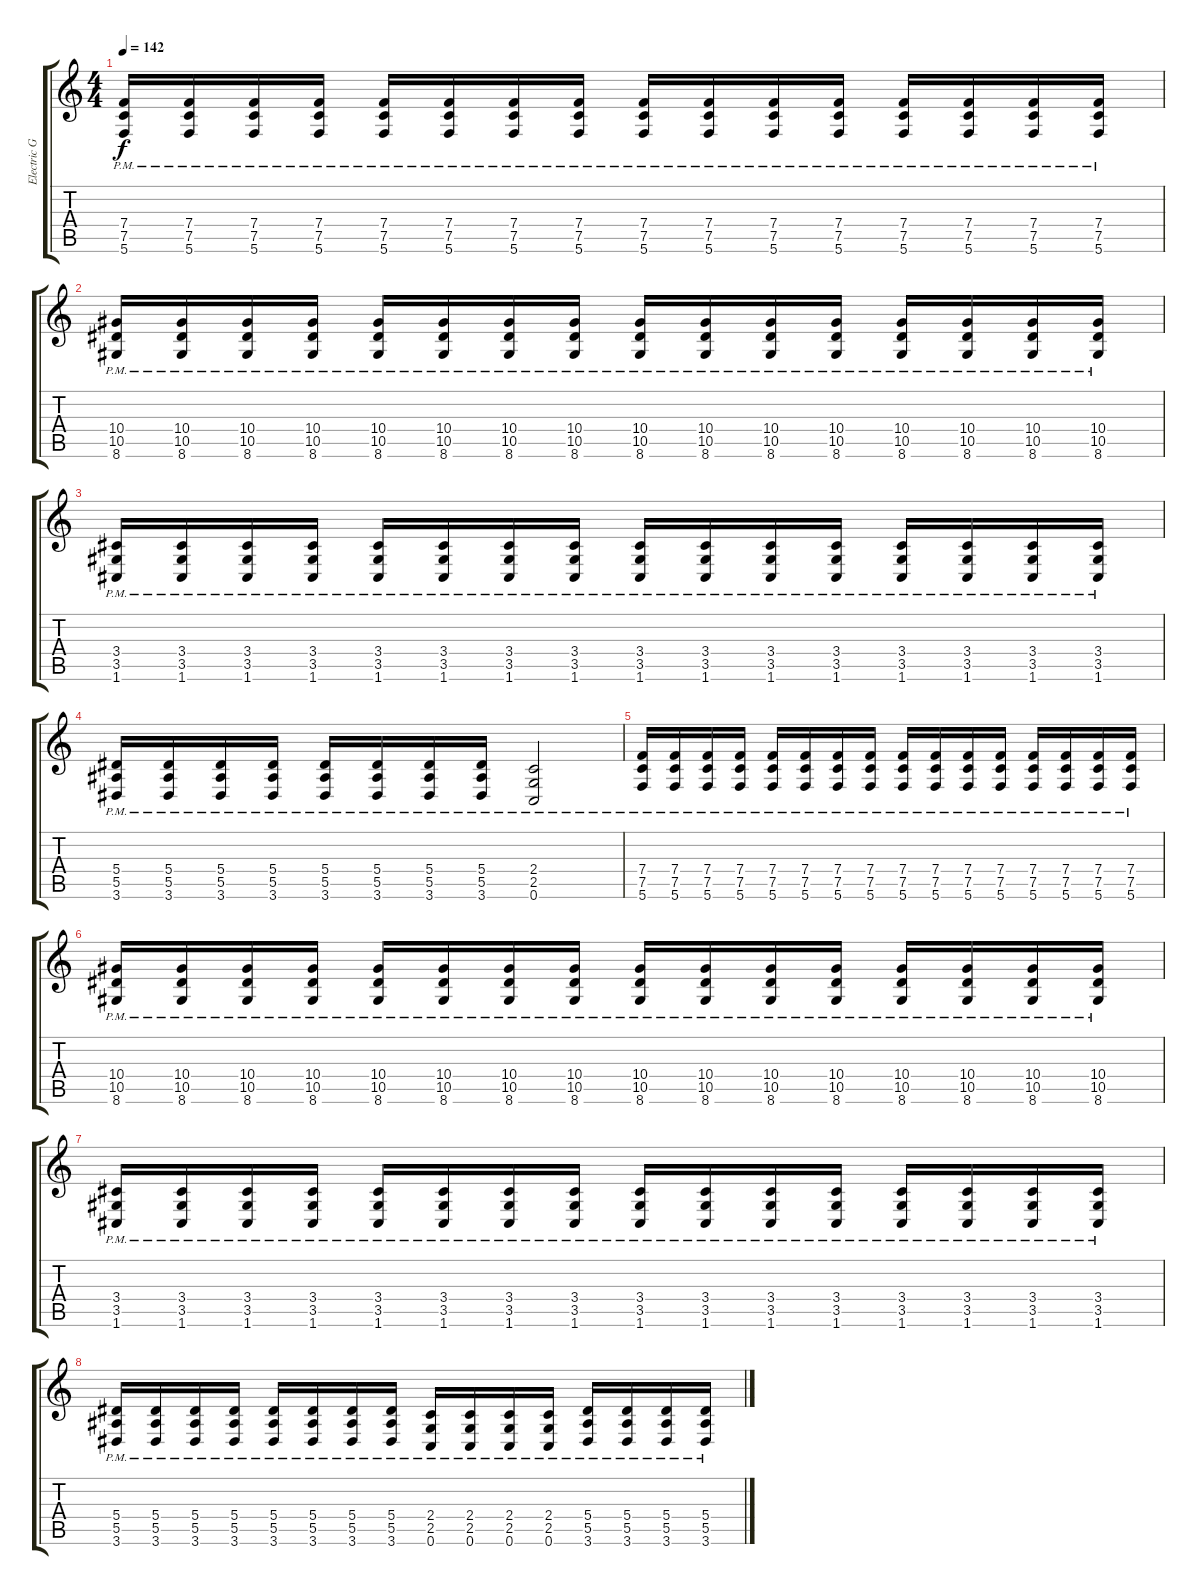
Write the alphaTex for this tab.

\track ("Electric Guitar 1" "Electric G") {instrument distortionguitar}
\staff {score tabs}
\tuning (C4 G3 Eb3 Bb2 F2 C2) {hide}
\ts (4 4)
\tempo 142
\clef g2
\ks c
(7.4{pm} 7.5{pm} 5.6{pm}).16{dy f} (7.4{pm} 7.5{pm} 5.6{pm}).16 (7.4{pm} 7.5{pm} 5.6{pm}).16 (7.4{pm} 7.5{pm} 5.6{pm}).16 (7.4{pm} 7.5{pm} 5.6{pm}).16 (7.4{pm} 7.5{pm} 5.6{pm}).16 (7.4{pm} 7.5{pm} 5.6{pm}).16 (7.4{pm} 7.5{pm} 5.6{pm}).16 (7.4{pm} 7.5{pm} 5.6{pm}).16 (7.4{pm} 7.5{pm} 5.6{pm}).16 (7.4{pm} 7.5{pm} 5.6{pm}).16 (7.4{pm} 7.5{pm} 5.6{pm}).16 (7.4{pm} 7.5{pm} 5.6{pm}).16 (7.4{pm} 7.5{pm} 5.6{pm}).16 (7.4{pm} 7.5{pm} 5.6{pm}).16 (7.4{pm} 7.5{pm} 5.6{pm}).16 |
(10.4{pm} 10.5{pm} 8.6{pm}).16 (10.4{pm} 10.5{pm} 8.6{pm}).16 (10.4{pm} 10.5{pm} 8.6{pm}).16 (10.4{pm} 10.5{pm} 8.6{pm}).16 (10.4{pm} 10.5{pm} 8.6{pm}).16 (10.4{pm} 10.5{pm} 8.6{pm}).16 (10.4{pm} 10.5{pm} 8.6{pm}).16 (10.4{pm} 10.5{pm} 8.6{pm}).16 (10.4{pm} 10.5{pm} 8.6{pm}).16 (10.4{pm} 10.5{pm} 8.6{pm}).16 (10.4{pm} 10.5{pm} 8.6{pm}).16 (10.4{pm} 10.5{pm} 8.6{pm}).16 (10.4{pm} 10.5{pm} 8.6{pm}).16 (10.4{pm} 10.5{pm} 8.6{pm}).16 (10.4{pm} 10.5{pm} 8.6{pm}).16 (10.4{pm} 10.5{pm} 8.6{pm}).16 |
(3.4{pm} 3.5{pm} 1.6{pm}).16 (3.4{pm} 3.5{pm} 1.6{pm}).16 (3.4{pm} 3.5{pm} 1.6{pm}).16 (3.4{pm} 3.5{pm} 1.6{pm}).16 (3.4{pm} 3.5{pm} 1.6{pm}).16 (3.4{pm} 3.5{pm} 1.6{pm}).16 (3.4{pm} 3.5{pm} 1.6{pm}).16 (3.4{pm} 3.5{pm} 1.6{pm}).16 (3.4{pm} 3.5{pm} 1.6{pm}).16 (3.4{pm} 3.5{pm} 1.6{pm}).16 (3.4{pm} 3.5{pm} 1.6{pm}).16 (3.4{pm} 3.5{pm} 1.6{pm}).16 (3.4{pm} 3.5{pm} 1.6{pm}).16 (3.4{pm} 3.5{pm} 1.6{pm}).16 (3.4{pm} 3.5{pm} 1.6{pm}).16 (3.4{pm} 3.5{pm} 1.6{pm}).16 |
(5.4{pm} 5.5{pm} 3.6{pm}).16 (5.4{pm} 5.5{pm} 3.6{pm}).16 (5.4{pm} 5.5{pm} 3.6{pm}).16 (5.4{pm} 5.5{pm} 3.6{pm}).16 (5.4{pm} 5.5{pm} 3.6{pm}).16 (5.4{pm} 5.5{pm} 3.6{pm}).16 (5.4{pm} 5.5{pm} 3.6{pm}).16 (5.4{pm} 5.5{pm} 3.6{pm}).16 (2.4{pm} 2.5{pm} 0.6{pm}).2 |
(7.4{pm} 7.5{pm} 5.6{pm}).16 (7.4{pm} 7.5{pm} 5.6{pm}).16 (7.4{pm} 7.5{pm} 5.6{pm}).16 (7.4{pm} 7.5{pm} 5.6{pm}).16 (7.4{pm} 7.5{pm} 5.6{pm}).16 (7.4{pm} 7.5{pm} 5.6{pm}).16 (7.4{pm} 7.5{pm} 5.6{pm}).16 (7.4{pm} 7.5{pm} 5.6{pm}).16 (7.4{pm} 7.5{pm} 5.6{pm}).16 (7.4{pm} 7.5{pm} 5.6{pm}).16 (7.4{pm} 7.5{pm} 5.6{pm}).16 (7.4{pm} 7.5{pm} 5.6{pm}).16 (7.4{pm} 7.5{pm} 5.6{pm}).16 (7.4{pm} 7.5{pm} 5.6{pm}).16 (7.4{pm} 7.5{pm} 5.6{pm}).16 (7.4{pm} 7.5{pm} 5.6{pm}).16 |
(10.4{pm} 10.5{pm} 8.6{pm}).16 (10.4{pm} 10.5{pm} 8.6{pm}).16 (10.4{pm} 10.5{pm} 8.6{pm}).16 (10.4{pm} 10.5{pm} 8.6{pm}).16 (10.4{pm} 10.5{pm} 8.6{pm}).16 (10.4{pm} 10.5{pm} 8.6{pm}).16 (10.4{pm} 10.5{pm} 8.6{pm}).16 (10.4{pm} 10.5{pm} 8.6{pm}).16 (10.4{pm} 10.5{pm} 8.6{pm}).16 (10.4{pm} 10.5{pm} 8.6{pm}).16 (10.4{pm} 10.5{pm} 8.6{pm}).16 (10.4{pm} 10.5{pm} 8.6{pm}).16 (10.4{pm} 10.5{pm} 8.6{pm}).16 (10.4{pm} 10.5{pm} 8.6{pm}).16 (10.4{pm} 10.5{pm} 8.6{pm}).16 (10.4{pm} 10.5{pm} 8.6{pm}).16 |
(3.4{pm} 3.5{pm} 1.6{pm}).16 (3.4{pm} 3.5{pm} 1.6{pm}).16 (3.4{pm} 3.5{pm} 1.6{pm}).16 (3.4{pm} 3.5{pm} 1.6{pm}).16 (3.4{pm} 3.5{pm} 1.6{pm}).16 (3.4{pm} 3.5{pm} 1.6{pm}).16 (3.4{pm} 3.5{pm} 1.6{pm}).16 (3.4{pm} 3.5{pm} 1.6{pm}).16 (3.4{pm} 3.5{pm} 1.6{pm}).16 (3.4{pm} 3.5{pm} 1.6{pm}).16 (3.4{pm} 3.5{pm} 1.6{pm}).16 (3.4{pm} 3.5{pm} 1.6{pm}).16 (3.4{pm} 3.5{pm} 1.6{pm}).16 (3.4{pm} 3.5{pm} 1.6{pm}).16 (3.4{pm} 3.5{pm} 1.6{pm}).16 (3.4{pm} 3.5{pm} 1.6{pm}).16 |
(5.4{pm} 5.5{pm} 3.6{pm}).16 (5.4{pm} 5.5{pm} 3.6{pm}).16 (5.4{pm} 5.5{pm} 3.6{pm}).16 (5.4{pm} 5.5{pm} 3.6{pm}).16 (5.4{pm} 5.5{pm} 3.6{pm}).16 (5.4{pm} 5.5{pm} 3.6{pm}).16 (5.4{pm} 5.5{pm} 3.6{pm}).16 (5.4{pm} 5.5{pm} 3.6{pm}).16 (2.4{pm} 2.5{pm} 0.6{pm}).16 (2.4{pm} 2.5{pm} 0.6{pm}).16 (2.4{pm} 2.5{pm} 0.6{pm}).16 (2.4{pm} 2.5{pm} 0.6{pm}).16 (5.4{pm} 5.5{pm} 3.6{pm}).16 (5.4{pm} 5.5{pm} 3.6{pm}).16 (5.4{pm} 5.5{pm} 3.6{pm}).16 (5.4{pm} 5.5{pm} 3.6{pm}).16
